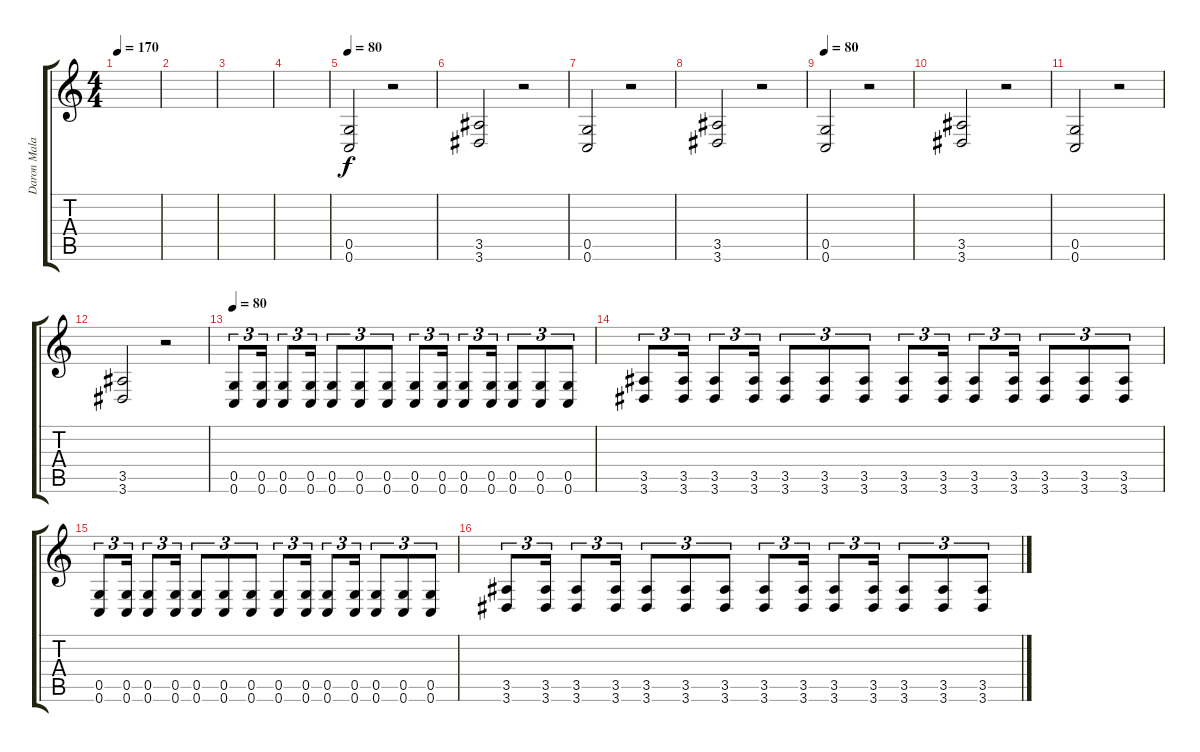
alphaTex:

\track ("Daron Malakian (backup)" "Daron Mala") {instrument overdrivenguitar}
\staff {score tabs}
\tuning (D4 A3 E3 C3 G2 C2) {hide}
\ts (4 4)
\tempo 170
\clef g2
\ks c
|
|
|
|
\tempo 80
(0.5 0.6).2{volume 0 instrument overdrivenguitar} r.2{volume 16} |
(3.5 3.6).2{volume 0} r.2{volume 16 balance 16 instrument overdrivenguitar} |
(0.5 0.6).2{volume 0} r.2{volume 16} |
(3.5 3.6).2{volume 0} r.2{volume 16 balance 16 instrument overdrivenguitar} |
\tempo 80
(0.5 0.6).2{volume 0} r.2{volume 16} |
(3.5 3.6).2{volume 0} r.2{volume 16} |
(0.5 0.6).2{volume 0} r.2{volume 16} |
(3.5 3.6).2{volume 0} r.2{volume 16 balance 16 instrument overdrivenguitar} |
\tempo 80
(0.5 0.6).8{tu (3 2) dy f volume 16 balance 15 instrument overdrivenguitar} (0.5 0.6).16{tu (3 2)} (0.5 0.6).8{tu (3 2)} (0.5 0.6).16{tu (3 2)} (0.5 0.6).8{tu (3 2)} (0.5 0.6).8{tu (3 2)} (0.5 0.6).8{tu (3 2) balance 16 instrument overdrivenguitar} (0.5 0.6).8{tu (3 2)} (0.5 0.6).16{tu (3 2)} (0.5 0.6).8{tu (3 2)} (0.5 0.6).16{tu (3 2)} (0.5 0.6).8{tu (3 2)} (0.5 0.6).8{tu (3 2)} (0.5 0.6).8{tu (3 2)} |
(3.5 3.6).8{tu (3 2) balance 16 instrument overdrivenguitar} (3.5 3.6).16{tu (3 2)} (3.5 3.6).8{tu (3 2)} (3.5 3.6).16{tu (3 2)} (3.5 3.6).8{tu (3 2)} (3.5 3.6).8{tu (3 2)} (3.5 3.6).8{tu (3 2) balance 16 instrument overdrivenguitar} (3.5 3.6).8{tu (3 2)} (3.5 3.6).16{tu (3 2)} (3.5 3.6).8{tu (3 2)} (3.5 3.6).16{tu (3 2)} (3.5 3.6).8{tu (3 2)} (3.5 3.6).8{tu (3 2)} (3.5 3.6).8{tu (3 2)} |
(0.5 0.6).8{tu (3 2) volume 16 balance 15 instrument overdrivenguitar} (0.5 0.6).16{tu (3 2)} (0.5 0.6).8{tu (3 2)} (0.5 0.6).16{tu (3 2)} (0.5 0.6).8{tu (3 2)} (0.5 0.6).8{tu (3 2)} (0.5 0.6).8{tu (3 2) balance 16 instrument overdrivenguitar} (0.5 0.6).8{tu (3 2)} (0.5 0.6).16{tu (3 2)} (0.5 0.6).8{tu (3 2)} (0.5 0.6).16{tu (3 2)} (0.5 0.6).8{tu (3 2)} (0.5 0.6).8{tu (3 2)} (0.5 0.6).8{tu (3 2)} |
(3.5 3.6).8{tu (3 2) balance 16 instrument overdrivenguitar} (3.5 3.6).16{tu (3 2)} (3.5 3.6).8{tu (3 2)} (3.5 3.6).16{tu (3 2)} (3.5 3.6).8{tu (3 2)} (3.5 3.6).8{tu (3 2)} (3.5 3.6).8{tu (3 2) balance 16 instrument overdrivenguitar} (3.5 3.6).8{tu (3 2)} (3.5 3.6).16{tu (3 2)} (3.5 3.6).8{tu (3 2)} (3.5 3.6).16{tu (3 2)} (3.5 3.6).8{tu (3 2)} (3.5 3.6).8{tu (3 2)} (3.5 3.6).8{tu (3 2)}
